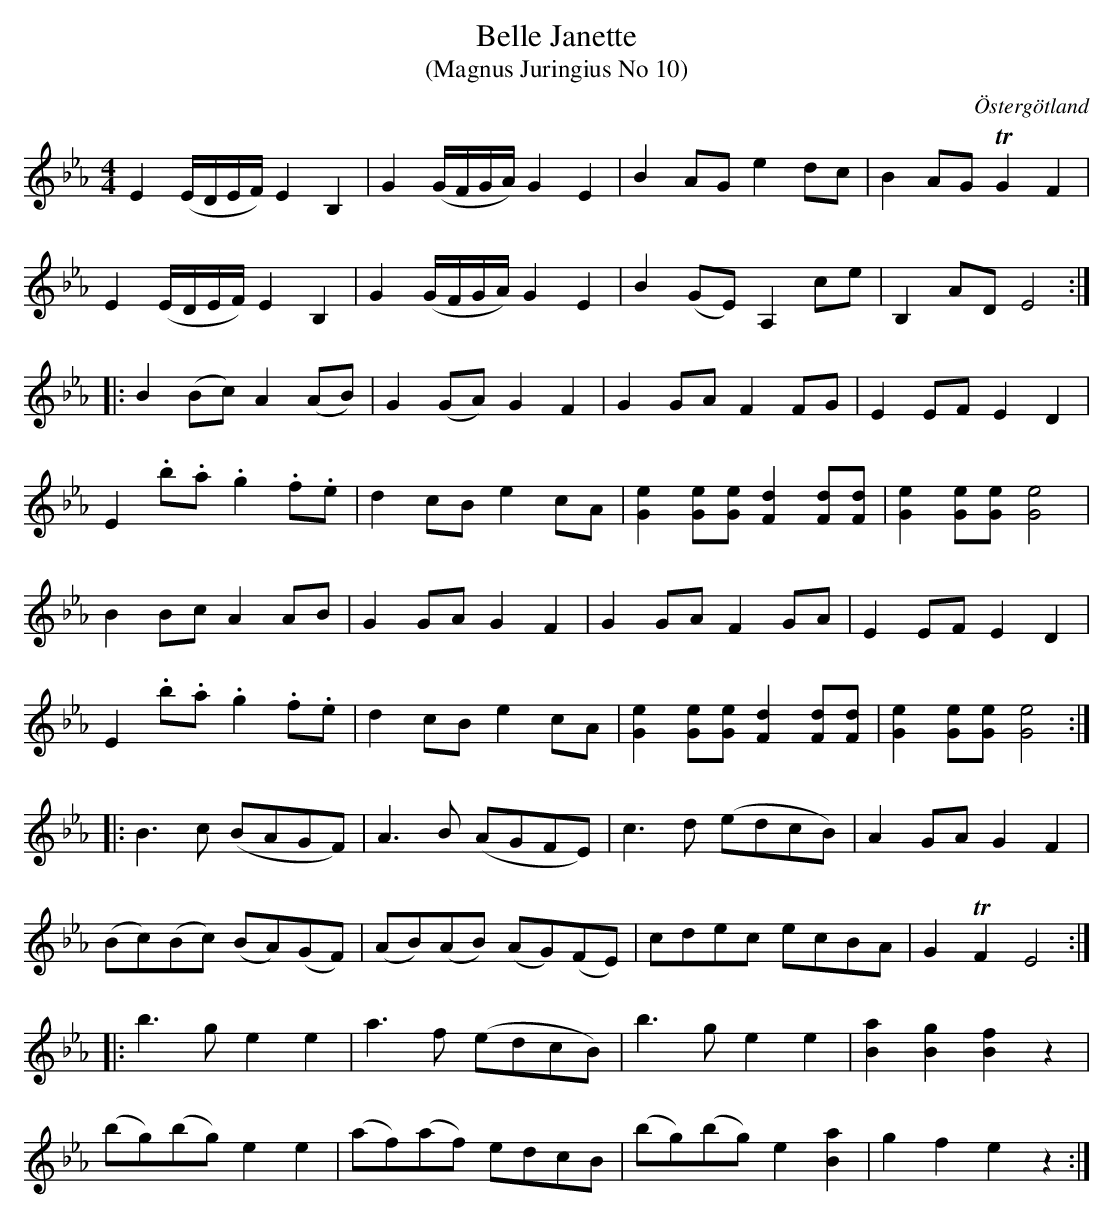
X:1
T:Belle Janette
T:(Magnus Juringius No 10)
O:Östergötland
M:4/4
L:1/8
K:Eb
V:1
E2 (E/2D/2E/2F/2) E2 B,2 | G2 (G/2F/2G/2A/2) G2 E2 | B2 AG e2 dc | B2 AG TG2 F2 |
E2 (E/2D/2E/2F/2) E2 B,2 | G2 (G/2F/2G/2A/2) G2 E2 | B2 (GE) A,2 ce | B,2 AD E4 ::
B2 (Bc) A2 (AB) | G2 (GA) G2 F2 | G2 GA F2 FG | E2 EF E2 D2 |
E2 .b.a .g2 .f.e | d2 cB e2 cA | [e2G2] [eG][eG] [d2F2] [dF][dF] | [e2G2] [eG][eG] [e4G4] |
B2 Bc A2 AB | G2 GA G2 F2 | G2 GA F2 GA | E2 EF E2 D2 |
E2 .b.a .g2 .f.e | d2 cB e2 cA | [e2G2] [eG][eG] [d2F2] [dF][dF] | [e2G2] [eG][eG] [e4G4] ::
B3 c (BAGF) | A3 B (AGFE) | c3 d (edcB) | A2 GA G2 F2 |
(Bc)(Bc) (BA)(GF) | (AB)(AB) (AG)(FE) | cdec ecBA | G2 TF2 E4 ::
b3 g e2 e2 | a3 f (edcB) | b3 g e2 e2 | [B2a2] [B2g2] [B2f2] z2 |
(bg)(bg) e2 e2 | (af)(af) edcB | (bg)(bg) e2 [B2a2]| g2 f2 e2 z2 :|
